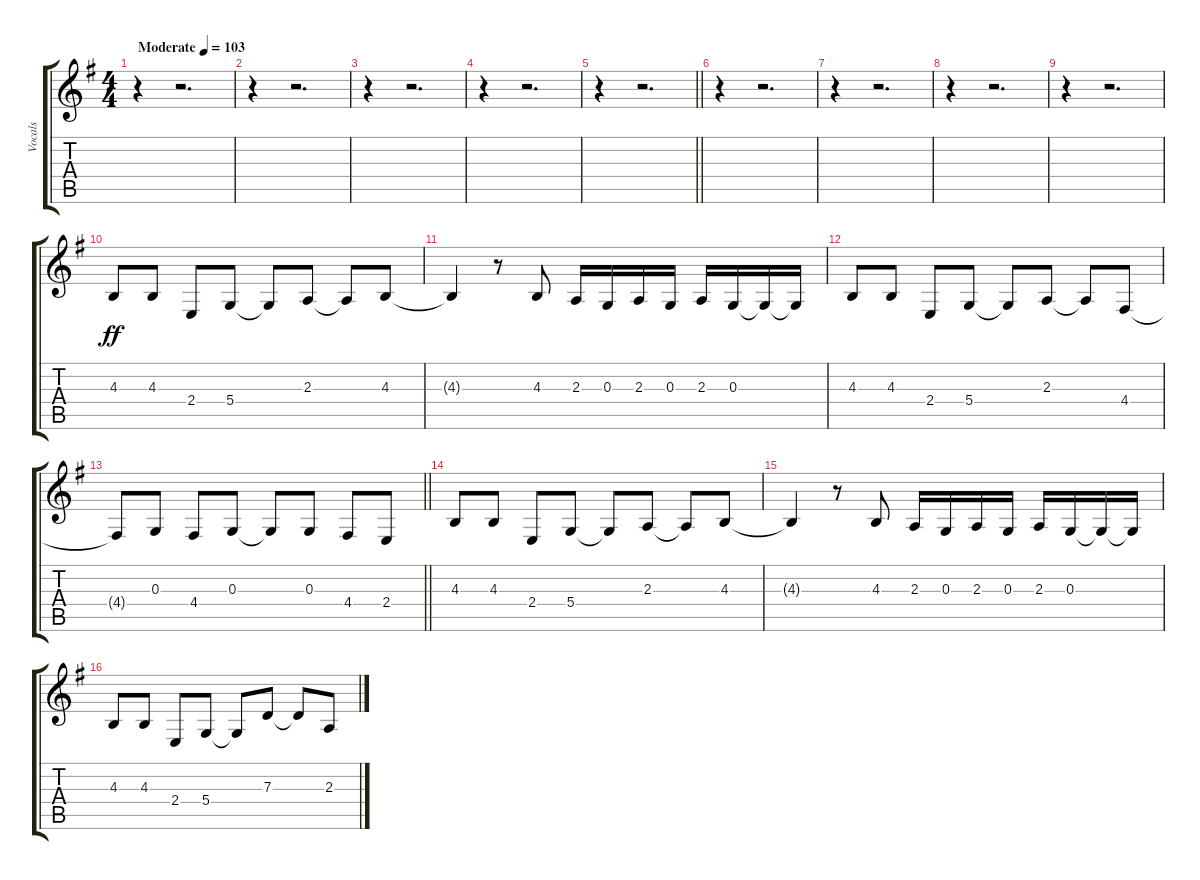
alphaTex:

\track ("Vocals" "Vocals") {instrument tenorsax}
\staff {score tabs}
\tuning (E4 B3 G3 D3 A2 E2) {hide}
\ts (4 4)
\tempo (103 "Moderate")
\clef g2
\ks eminor
r.4{dy ff instrument tenorsax} r.2{d} |
r.4 r.2{d} |
r.4 r.2{d} |
r.4 r.2{d} |
\barLineRight lightlight
r.4 r.2{d} |
r.4 r.2{d} |
r.4 r.2{d} |
r.4 r.2{d} |
r.4 r.2{d} |
4.3.8 4.3.8 2.4.8 5.4.8 5.4{t}.8 2.3.8 2.3{t}.8 4.3.8 |
4.3{t}.4 r.8 4.3.8 2.3.16 0.3.16 2.3.16 0.3.16 2.3.16 0.3.16 0.3{t}.16 0.3{t}.16 |
4.3.8 4.3.8 2.4.8 5.4.8 5.4{t}.8 2.3.8 2.3{t}.8 4.4.8 |
\barLineRight lightlight
4.4{t}.8 0.3.8 4.4.8 0.3.8 0.3{t}.8 0.3.8 4.4.8 2.4.8 |
4.3.8 4.3.8 2.4.8 5.4.8 5.4{t}.8 2.3.8 2.3{t}.8 4.3.8 |
4.3{t}.4 r.8 4.3.8 2.3.16 0.3.16 2.3.16 0.3.16 2.3.16 0.3.16 0.3{t}.16 0.3{t}.16 |
4.3.8 4.3.8 2.4.8 5.4.8 5.4{t}.8 7.3.8 7.3{t}.8 2.3.8
